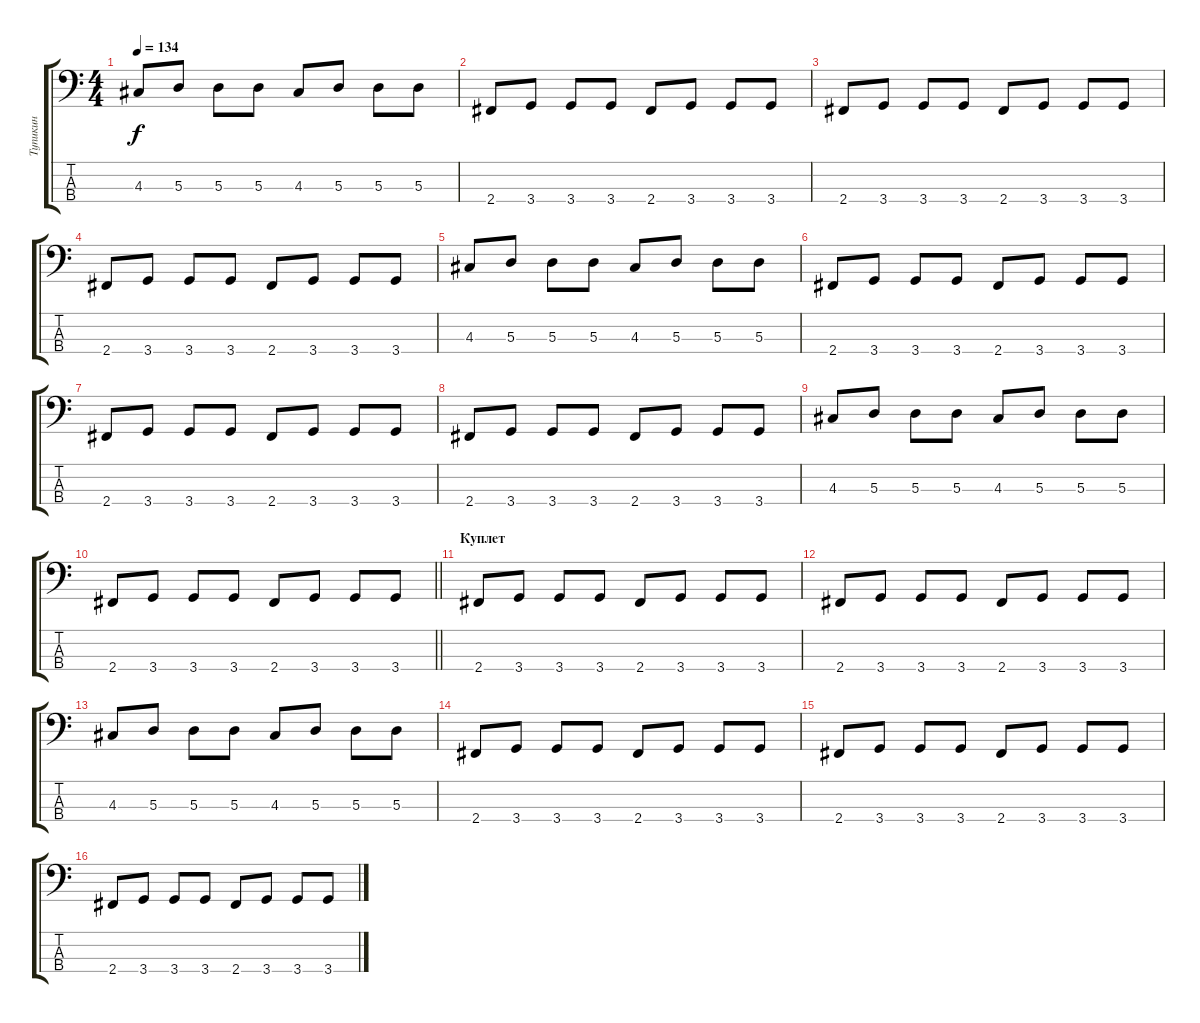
\track ("Тупикин" "Тупикин") {instrument electricbasspick}
\staff {score tabs}
\tuning (G2 D2 A1 E1) {hide}
\ts (4 4)
\tempo 134
\clef f4
\ks c
4.3.8{dy f} 5.3.8 5.3.8 5.3.8 4.3.8 5.3.8 5.3.8 5.3.8 |
2.4.8 3.4.8 3.4.8 3.4.8 2.4.8 3.4.8 3.4.8 3.4.8 |
2.4.8 3.4.8 3.4.8 3.4.8 2.4.8 3.4.8 3.4.8 3.4.8 |
2.4.8 3.4.8 3.4.8 3.4.8 2.4.8 3.4.8 3.4.8 3.4.8 |
4.3.8 5.3.8 5.3.8 5.3.8 4.3.8 5.3.8 5.3.8 5.3.8 |
2.4.8 3.4.8 3.4.8 3.4.8 2.4.8 3.4.8 3.4.8 3.4.8 |
2.4.8 3.4.8 3.4.8 3.4.8 2.4.8 3.4.8 3.4.8 3.4.8 |
2.4.8 3.4.8 3.4.8 3.4.8 2.4.8 3.4.8 3.4.8 3.4.8 |
4.3.8 5.3.8 5.3.8 5.3.8 4.3.8 5.3.8 5.3.8 5.3.8 |
\barLineRight lightlight
2.4.8 3.4.8 3.4.8 3.4.8 2.4.8 3.4.8 3.4.8 3.4.8 |
\section ("" "Куплет")
2.4.8 3.4.8 3.4.8 3.4.8 2.4.8 3.4.8 3.4.8 3.4.8 |
2.4.8 3.4.8 3.4.8 3.4.8 2.4.8 3.4.8 3.4.8 3.4.8 |
4.3.8 5.3.8 5.3.8 5.3.8 4.3.8 5.3.8 5.3.8 5.3.8 |
2.4.8 3.4.8 3.4.8 3.4.8 2.4.8 3.4.8 3.4.8 3.4.8 |
2.4.8 3.4.8 3.4.8 3.4.8 2.4.8 3.4.8 3.4.8 3.4.8 |
2.4.8 3.4.8 3.4.8 3.4.8 2.4.8 3.4.8 3.4.8 3.4.8
